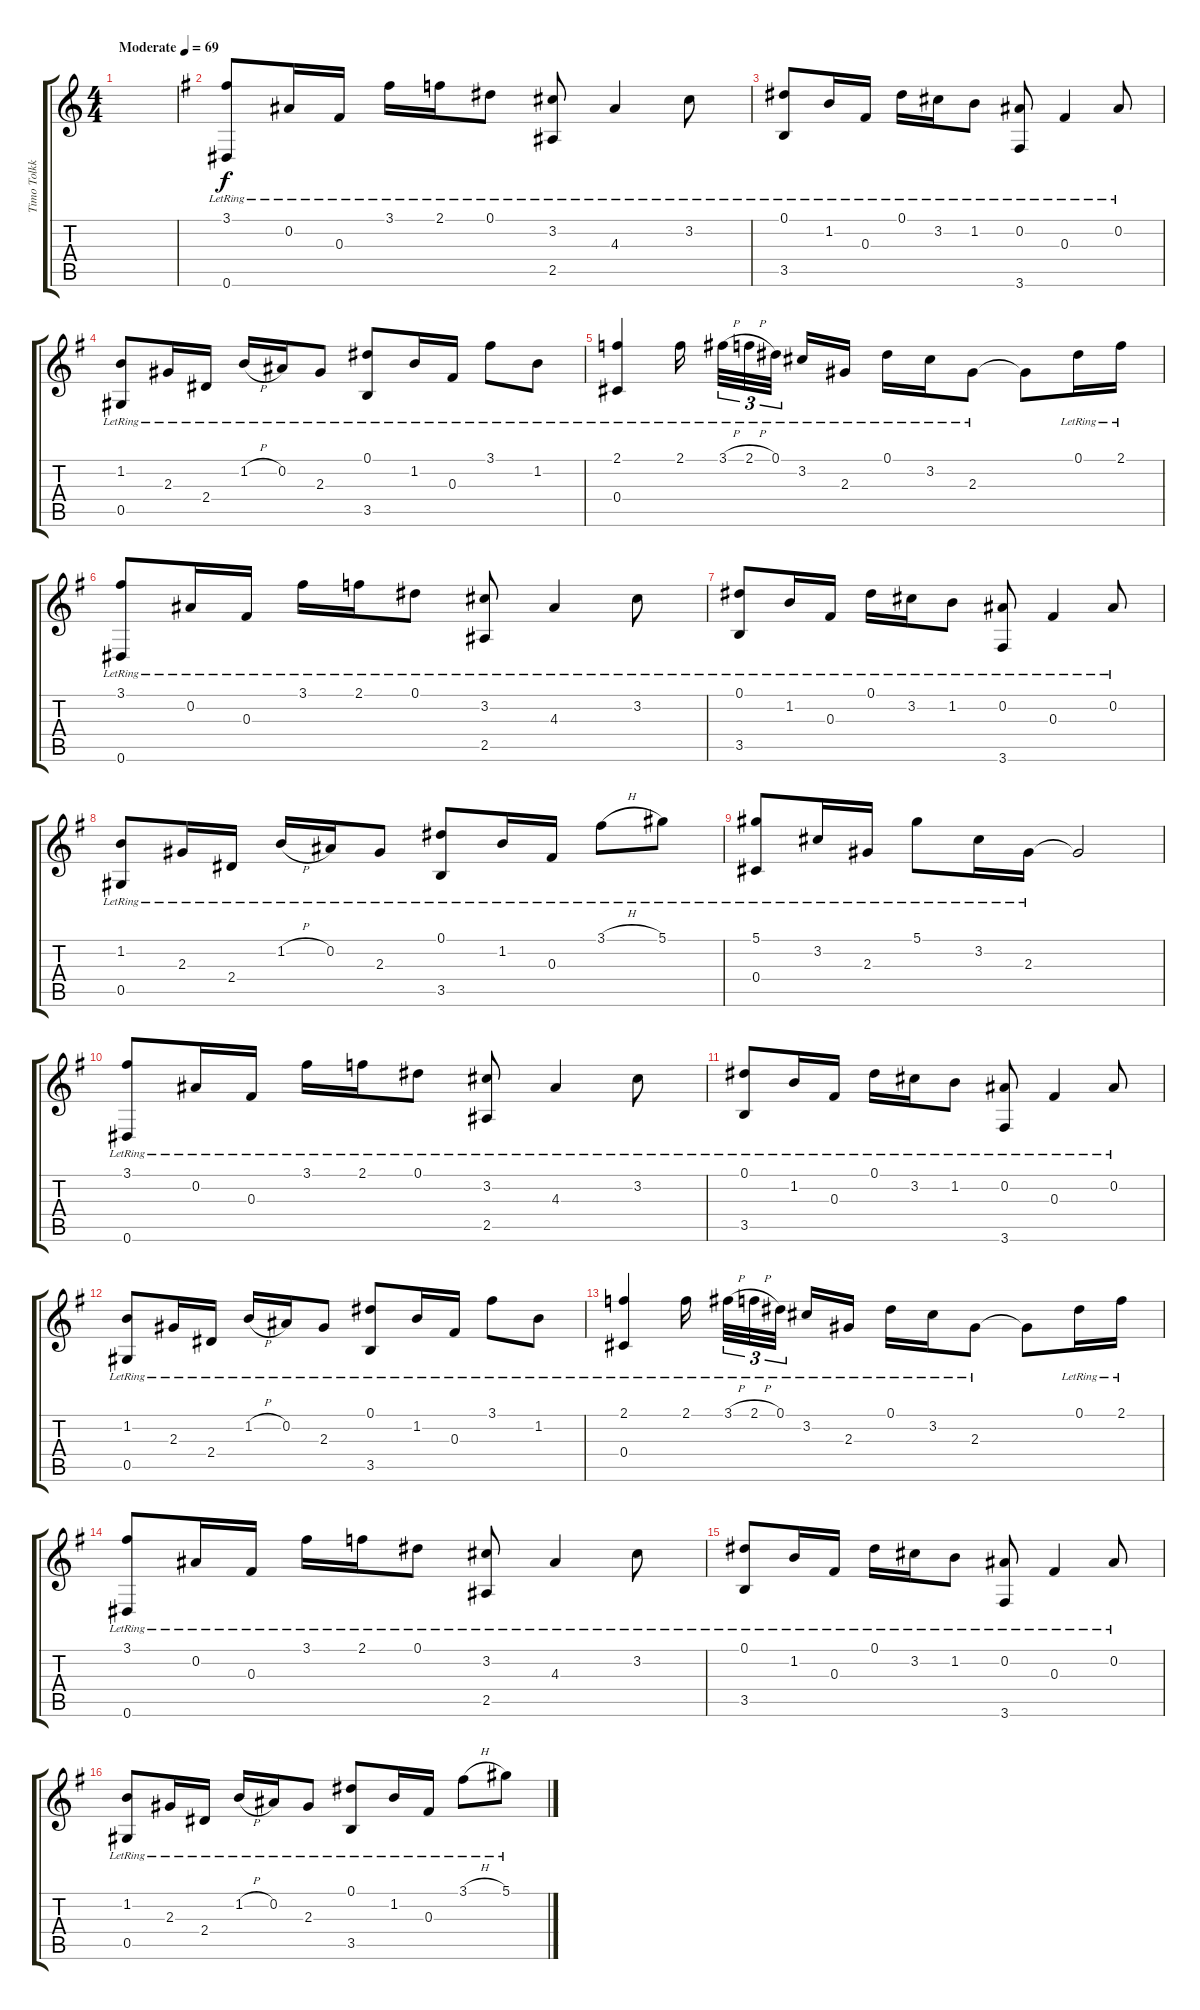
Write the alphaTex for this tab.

\track ("Timo Tolkki I" "Timo Tolkk") {instrument acousticguitarsteel}
\staff {score tabs}
\tuning (Eb4 Bb3 Gb3 Db3 Ab2 Eb2) {hide}
\ts (4 4)
\tempo (69 "Moderate")
\clef g2
\ks c
|
\ks g
(3.1{lr} 0.6{lr}).8 0.2{lr}.16 0.3{lr}.16 3.1{lr}.16 2.1{lr}.16 0.1{lr}.8 (3.2{lr} 2.5{lr}).8 4.3{lr}.4 3.2{lr}.8 |
(0.1{lr} 3.5{lr}).8 1.2{lr}.16 0.3{lr}.16 0.1{lr}.16 3.2{lr}.16 1.2{lr}.8 (0.2{lr} 3.6{lr}).8 0.3{lr}.4 0.2{lr}.8 |
(1.2{lr} 0.5{lr}).8 2.3{lr}.16 2.4{lr}.16 1.2{h lr}.16 0.2{lr}.16 2.3{lr}.8 (0.1{lr} 3.5{lr}).8 1.2{lr}.16 0.3{lr}.16 3.1{lr}.8 1.2{lr}.8 |
(2.1{lr} 0.4{lr}).4 2.1{lr}.16{beam splitsecondary} 3.1{h lr}.32{tu (3 2)} 2.1{h lr}.32{tu (3 2)} 0.1{lr}.32{tu (3 2) beam splitsecondary} 3.2{lr}.16 2.3{lr}.16 0.1{lr}.16 3.2{lr}.16 2.3{lr}.8 2.3{t}.8 0.1{lr}.16 2.1{lr}.16 |
(3.1{lr} 0.6{lr}).8 0.2{lr}.16 0.3{lr}.16 3.1{lr}.16 2.1{lr}.16 0.1{lr}.8 (3.2{lr} 2.5{lr}).8 4.3{lr}.4 3.2{lr}.8 |
(0.1{lr} 3.5{lr}).8 1.2{lr}.16 0.3{lr}.16 0.1{lr}.16 3.2{lr}.16 1.2{lr}.8 (0.2{lr} 3.6{lr}).8 0.3{lr}.4 0.2{lr}.8 |
(1.2{lr} 0.5{lr}).8 2.3{lr}.16 2.4{lr}.16 1.2{h lr}.16 0.2{lr}.16 2.3{lr}.8 (0.1{lr} 3.5{lr}).8 1.2{lr}.16 0.3{lr}.16 3.1{h lr}.8 5.1{lr}.8 |
(5.1{lr} 0.4{lr}).8 3.2{lr}.16 2.3{lr}.16 5.1{lr}.8 3.2{lr}.16 2.3{lr}.16 2.3{t}.2 |
(3.1{lr} 0.6{lr}).8 0.2{lr}.16 0.3{lr}.16 3.1{lr}.16 2.1{lr}.16 0.1{lr}.8 (3.2{lr} 2.5{lr}).8 4.3{lr}.4 3.2{lr}.8 |
(0.1{lr} 3.5{lr}).8 1.2{lr}.16 0.3{lr}.16 0.1{lr}.16 3.2{lr}.16 1.2{lr}.8 (0.2{lr} 3.6{lr}).8 0.3{lr}.4 0.2{lr}.8 |
(1.2{lr} 0.5{lr}).8 2.3{lr}.16 2.4{lr}.16 1.2{h lr}.16 0.2{lr}.16 2.3{lr}.8 (0.1{lr} 3.5{lr}).8 1.2{lr}.16 0.3{lr}.16 3.1{lr}.8 1.2{lr}.8 |
(2.1{lr} 0.4{lr}).4 2.1{lr}.16{beam splitsecondary} 3.1{h lr}.32{tu (3 2)} 2.1{h lr}.32{tu (3 2)} 0.1{lr}.32{tu (3 2) beam splitsecondary} 3.2{lr}.16 2.3{lr}.16 0.1{lr}.16 3.2{lr}.16 2.3{lr}.8 2.3{t}.8 0.1{lr}.16 2.1{lr}.16 |
(3.1{lr} 0.6{lr}).8 0.2{lr}.16 0.3{lr}.16 3.1{lr}.16 2.1{lr}.16 0.1{lr}.8 (3.2{lr} 2.5{lr}).8 4.3{lr}.4 3.2{lr}.8 |
(0.1{lr} 3.5{lr}).8 1.2{lr}.16 0.3{lr}.16 0.1{lr}.16 3.2{lr}.16 1.2{lr}.8 (0.2{lr} 3.6{lr}).8 0.3{lr}.4 0.2{lr}.8 |
(1.2{lr} 0.5{lr}).8 2.3{lr}.16 2.4{lr}.16 1.2{h lr}.16 0.2{lr}.16 2.3{lr}.8 (0.1{lr} 3.5{lr}).8 1.2{lr}.16 0.3{lr}.16 3.1{h lr}.8 5.1{lr}.8
